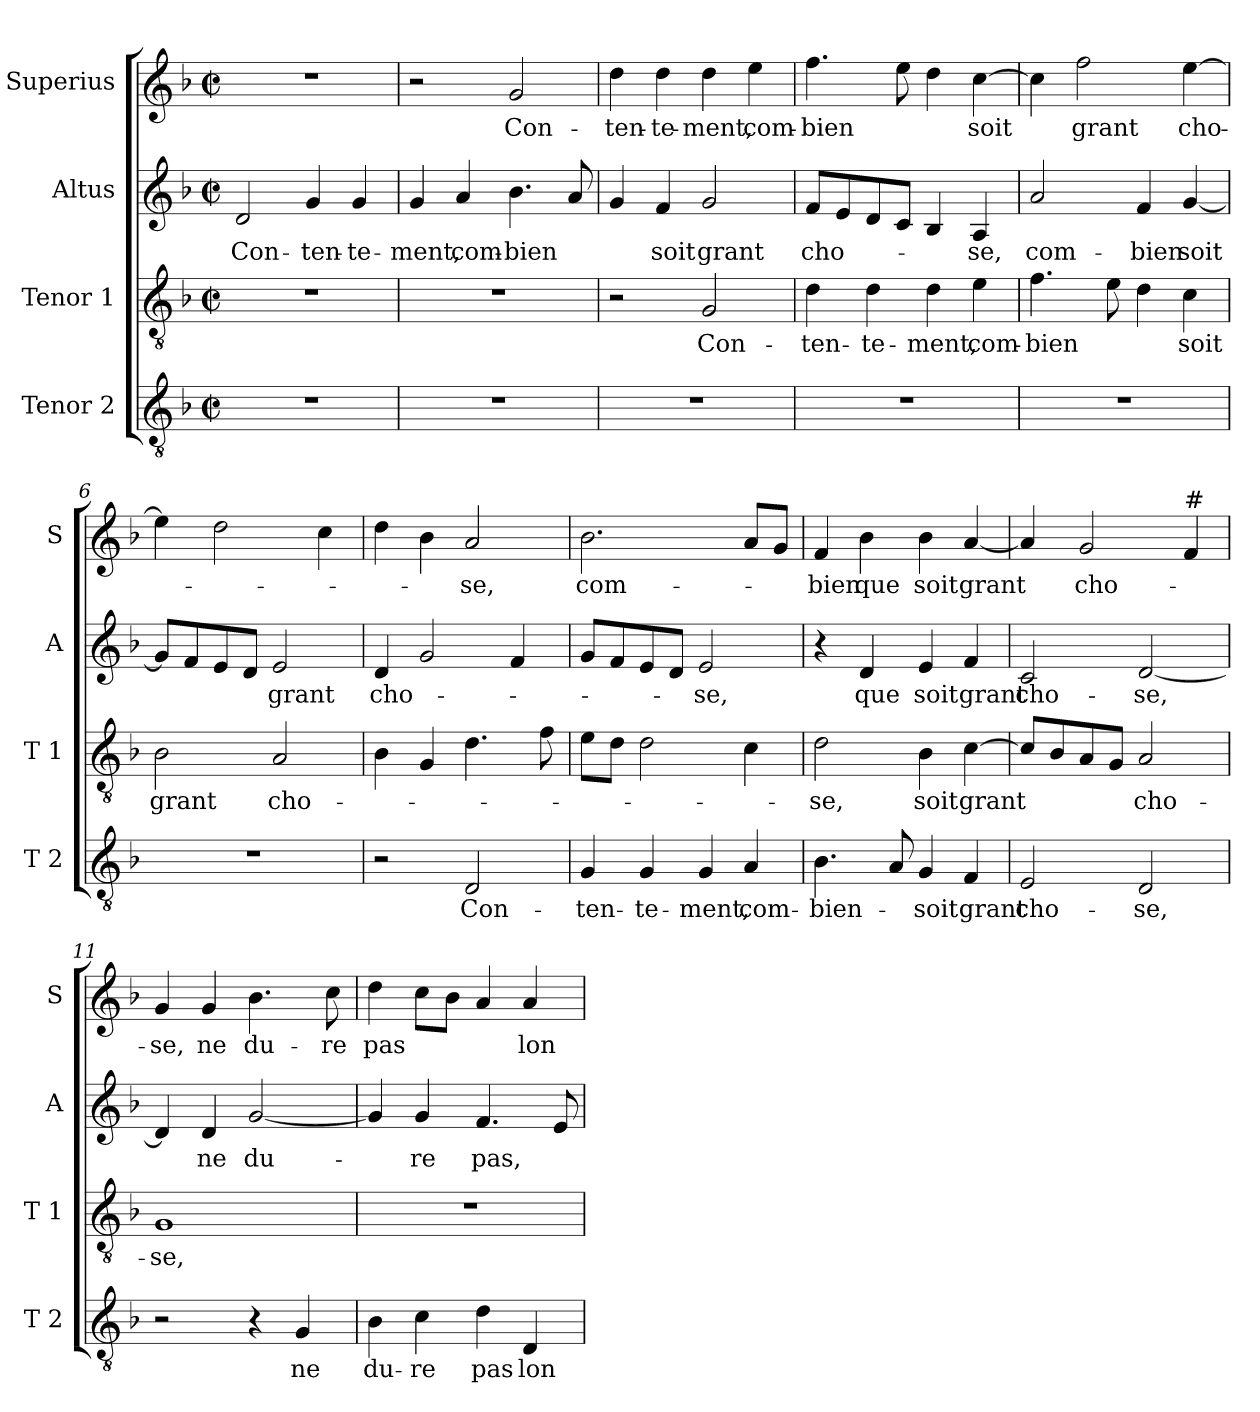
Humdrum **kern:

**kern	**text	**kern	**text	**kern	**text	**kern	**text
*part4	*part4	*part3	*part3	*part2	*part2	*part1	*part1
*staff4	*staff4	*staff3	*staff3	*staff2	*staff2	*staff1	*staff1
*I"Tenor 2	*	*I"Tenor 1	*	*I"Altus	*	*I"Superius	*
*I'T 2	*	*I'T 1	*	*I'A	*	*I'S	*
*clefGv2	*	*clefGv2	*	*clefG2	*	*clefG2	*
*k[b-]	*	*k[b-]	*	*k[b-]	*	*k[b-]	*
*F:	*	*F:	*	*F:	*	*F:	*
*M2/2	*	*M2/2	*	*M2/2	*	*M2/2	*
*met(c|)	*	*met(c|)	*	*met(c|)	*	*met(c|)	*
=1	=1	=1	=1	=1	=1	=1	=1
1r	.	1r	.	2d/	Con-	1r	.
.	.	.	.	4g/	-ten-	.	.
.	.	.	.	4g/	-te-	.	.
=2	=2	=2	=2	=2	=2	=2	=2
1r	.	1r	.	4g/	-ment,	2r	.
.	.	.	.	4a/	com-	.	.
.	.	.	.	4.b-\	-bien	2g/	Con-
.	.	.	.	8a/	.	.	.
=3	=3	=3	=3	=3	=3	=3	=3
1r	.	2r	.	4g/	.	4dd\	-ten-
.	.	.	.	4f/	soit	4dd\	-te-
.	.	2G/	Con-	2g/	grant	4dd\	-ment,
.	.	.	.	.	.	4ee\	com-
=4	=4	=4	=4	=4	=4	=4	=4
1r	.	4d\	-ten-	8f/L	cho-	4.ff\	-bien
.	.	.	.	8e/	.	.	.
.	.	4d\	-te-	8d/	.	.	.
.	.	.	.	8c/J	.	8ee\	.
.	.	4d\	-ment,	4B-/	.	4dd\	.
.	.	4e\	com-	4A/	-se,	[4cc\	soit
=5	=5	=5	=5	=5	=5	=5	=5
1r	.	4.f\	-bien	2a/	com-	4cc\]	.
.	.	.	.	.	.	2ff\	grant
.	.	8e\	.	.	.	.	.
.	.	4d\	.	4f/	-bien	.	.
.	.	4c\	soit	[4g/	soit	[4ee\	cho-
!!LO:LB:g=z
=6	=6	=6	=6	=6	=6	=6	=6
1r	.	2B-\	grant	8g/L]	.	4ee\]	.
.	.	.	.	8f/	.	.	.
.	.	.	.	8e/	.	2dd\	.
.	.	.	.	8d/J	.	.	.
.	.	2A/	cho-	2e/	grant	.	.
.	.	.	.	.	.	4cc\	.
=7	=7	=7	=7	=7	=7	=7	=7
2r	.	4B-\	.	4d/	cho-	4dd\	.
.	.	4G/	.	2g/	.	4b-\	.
2D/	Con-	4.d\	.	.	.	2a/	-se,
.	.	.	.	4f/	.	.	.
.	.	8f\	.	.	.	.	.
=8	=8	=8	=8	=8	=8	=8	=8
4G/	-ten-	8e\L	.	8g/L	.	2.b-\	com-
.	.	8d\J	.	8f/	.	.	.
4G/	-te-	2d\	.	8e/	.	.	.
.	.	.	.	8d/J	.	.	.
4G/	-ment,	.	.	2e/	-se,	.	.
4A/	com-	4c\	.	.	.	8a/L	.
.	.	.	.	.	.	8g/J	.
=9	=9	=9	=9	=9	=9	=9	=9
4.B-\	-bien-	2d\	-se,	4r	.	4f/	-bien
.	.	.	.	4d/	que	4b-\	que
8A/	.	.	.	.	.	.	.
4G/	-soit	4B-\	soit	4e/	soit	4b-\	soit
4F/	grant	[4c\	grant	4f/	grant	[4a/	grant
=10	=10	=10	=10	=10	=10	=10	=10
2E/	cho-	8c/L]	.	2c/	cho-	4a/]	.
.	.	8B-/	.	.	.	.	.
.	.	8A/	.	.	.	2g/	cho-
.	.	8G/J	.	.	.	.	.
2D/	-se,	2A/	cho-	[2d/	-se,	.	.
!	!	!	!	!	!	!LO:TX:a:t=#	!
.	.	.	.	.	.	4f/	.
!!LO:LB:g=z
=11	=11	=11	=11	=11	=11	=11	=11
2r	.	1G	-se,	4d/]	.	4g/	-se,
.	.	.	.	4d/	ne	4g/	ne
4r	.	.	.	[2g/	du-	4.b-\	du-
4G/	ne	.	.	.	.	.	.
.	.	.	.	.	.	8cc\	-re
=12	=12	=12	=12	=12	=12	=12	=12
4B-\	du-	1r	.	4g/]	.	4dd\	pas
4c\	-re	.	.	4g/	-re	8cc\L	.
.	.	.	.	.	.	8b-\J	.
4d\	pas	.	.	4.f/	pas,	4a/	.
4D/	lon-	.	.	.	.	4a/	lon-
.	.	.	.	8e/	.	.	.
=	=	=	=	=	=	=	=
*-	*-	*-	*-	*-	*-	*-	*-
